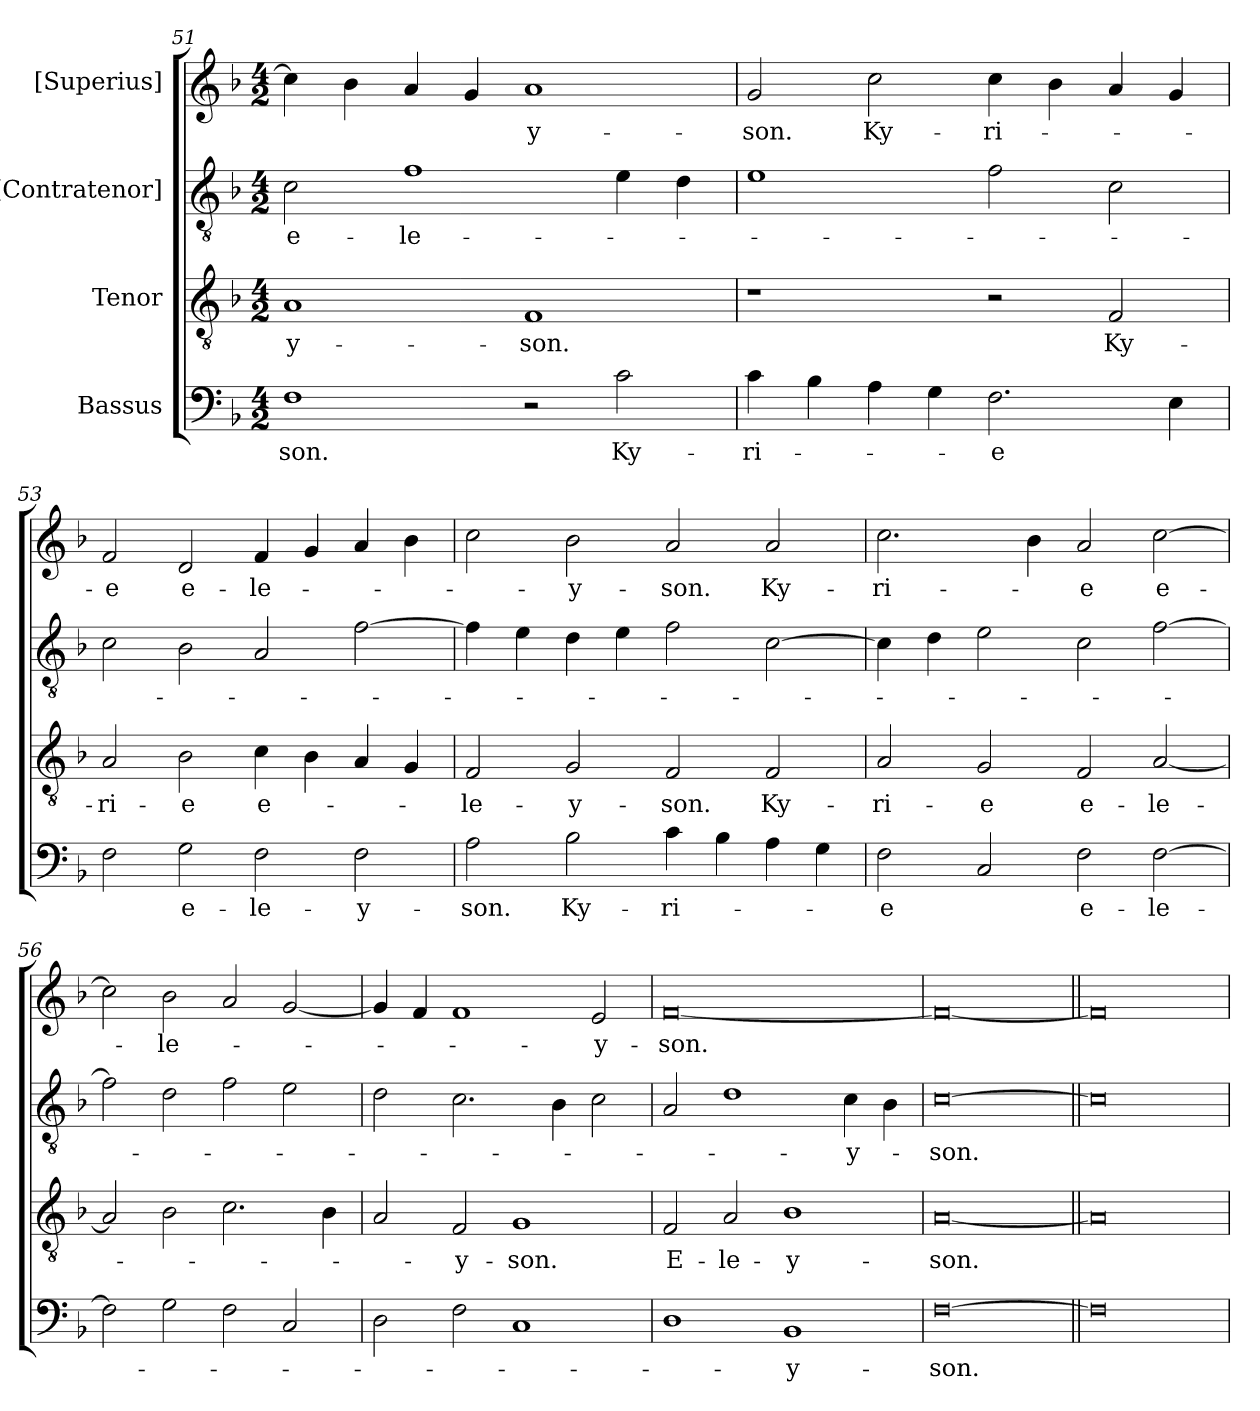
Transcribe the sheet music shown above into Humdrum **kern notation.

**kern	**text	**kern	**text	**kern	**text	**kern	**text
*part4	*part4	*part3	*part3	*part2	*part2	*part1	*part1
*staff4	*staff4	*staff3	*staff3	*staff2	*staff2	*staff1	*staff1
*I"Bassus	*	*I"Tenor	*	*I"[Contratenor]	*	*I"[Superius]	*
*clefF4	*	*clefGv2	*	*clefGv2	*	*clefG2	*
*k[b-]	*	*k[b-]	*	*k[b-]	*	*k[b-]	*
*M4/2	*	*M4/2	*	*M4/2	*	*M4/2	*
=51	=51	=51	=51	=51	=51	=51	=51
1F\	-son.	1A/	-y-	2c\	e-	4cc\]	.
.	.	.	.	.	.	4b-\	.
.	.	.	.	1f\	-le-	4a/	.
.	.	.	.	.	.	4g/	.
2r	.	1F/	-son.	.	.	1a/	-y-
2c\	Ky-	.	.	4e\	.	.	.
.	.	.	.	4d\	.	.	.
=52	=52	=52	=52	=52	=52	=52	=52
4c\	-ri-	1r	.	1e\	.	2g/	-son.
4B-\	.	.	.	.	.	.	.
4A\	.	.	.	.	.	2cc\	Ky-
4G\	.	.	.	.	.	.	.
2.F\	-e	2r	.	2f\	.	4cc\	-ri-
.	.	.	.	.	.	4b-\	.
.	.	2F/	Ky-	2c\	.	4a/	.
4E\	.	.	.	.	.	4g/	.
=53	=53	=53	=53	=53	=53	=53	=53
2F\	.	2A/	-ri-	2c\	.	2f/	-e
2G\	e-	2B-\	-e	2B-\	.	2d/	e-
2F\	-le-	4c\	e-	2A/	.	4f/	-le-
.	.	4B-\	.	.	.	4g/	.
2F\	-y-	4A/	.	[2f\	.	4a/	.
.	.	4G/	.	.	.	4b-\	.
=54	=54	=54	=54	=54	=54	=54	=54
2A\	-son.	2F/	-le-	4f\]	.	2cc\	.
.	.	.	.	4e\	.	.	.
2B-\	Ky-	2G/	-y-	4d\	.	2b-\	-y-
.	.	.	.	4e\	.	.	.
4c\	-ri-	2F/	-son.	2f\	.	2a/	-son.
4B-\	.	.	.	.	.	.	.
4A\	.	2F/	Ky-	[2c\	.	2a/	Ky-
4G\	.	.	.	.	.	.	.
=55	=55	=55	=55	=55	=55	=55	=55
2F\	-e	2A/	-ri-	4c\]	.	2.cc\	-ri-
.	.	.	.	4d\	.	.	.
2C/	.	2G/	-e	2e\	.	.	.
.	.	.	.	.	.	4b-\	.
2F\	e-	2F/	e-	2c\	.	2a/	-e
[2F\	le-	[2A/	-le-	[2f\	.	[2cc\	e-
=56	=56	=56	=56	=56	=56	=56	=56
2F\]	.	2A/]	.	2f\]	.	2cc\]	.
2G\	.	2B-\	.	2d\	.	2b-\	-le-
2F\	.	2.c\	.	2f\	.	2a/	.
2C/	.	.	.	2e\	.	[2g/	.
.	.	4B-\	.	.	.	.	.
=57	=57	=57	=57	=57	=57	=57	=57
2D\	.	2A/	.	2d\	.	4g/]	.
.	.	.	.	.	.	4f/	.
2F\	.	2F/	-y-	2.c\	.	1f/	.
1C/	.	1G/	-son.	.	.	.	.
.	.	.	.	4B-\	.	.	.
.	.	.	.	2c\	.	2e/	-y-
=58	=58	=58	=58	=58	=58	=58	=58
1D\	.	2F/	E-	2A/	.	[0f/	-son.
.	.	2A/	-le-	1d\	.	.	.
1BB-/	-y-	1B-\	-y-	.	.	.	.
.	.	.	.	4c\	-y-	.	.
.	.	.	.	4B-\	.	.	.
=59	=59	=59	=59	=59	=59	=59	=59
[0F\	-son.	[0A/	-son.	[0c\	-son.	0f/_	.
=60||	=60||	=60||	=60||	=60||	=60||	=60||	=60||
0F\]	.	0A/]	.	0c\]	.	0f/]	.
=	=	=	=	=	=	=	=
*-	*-	*-	*-	*-	*-	*-	*-
